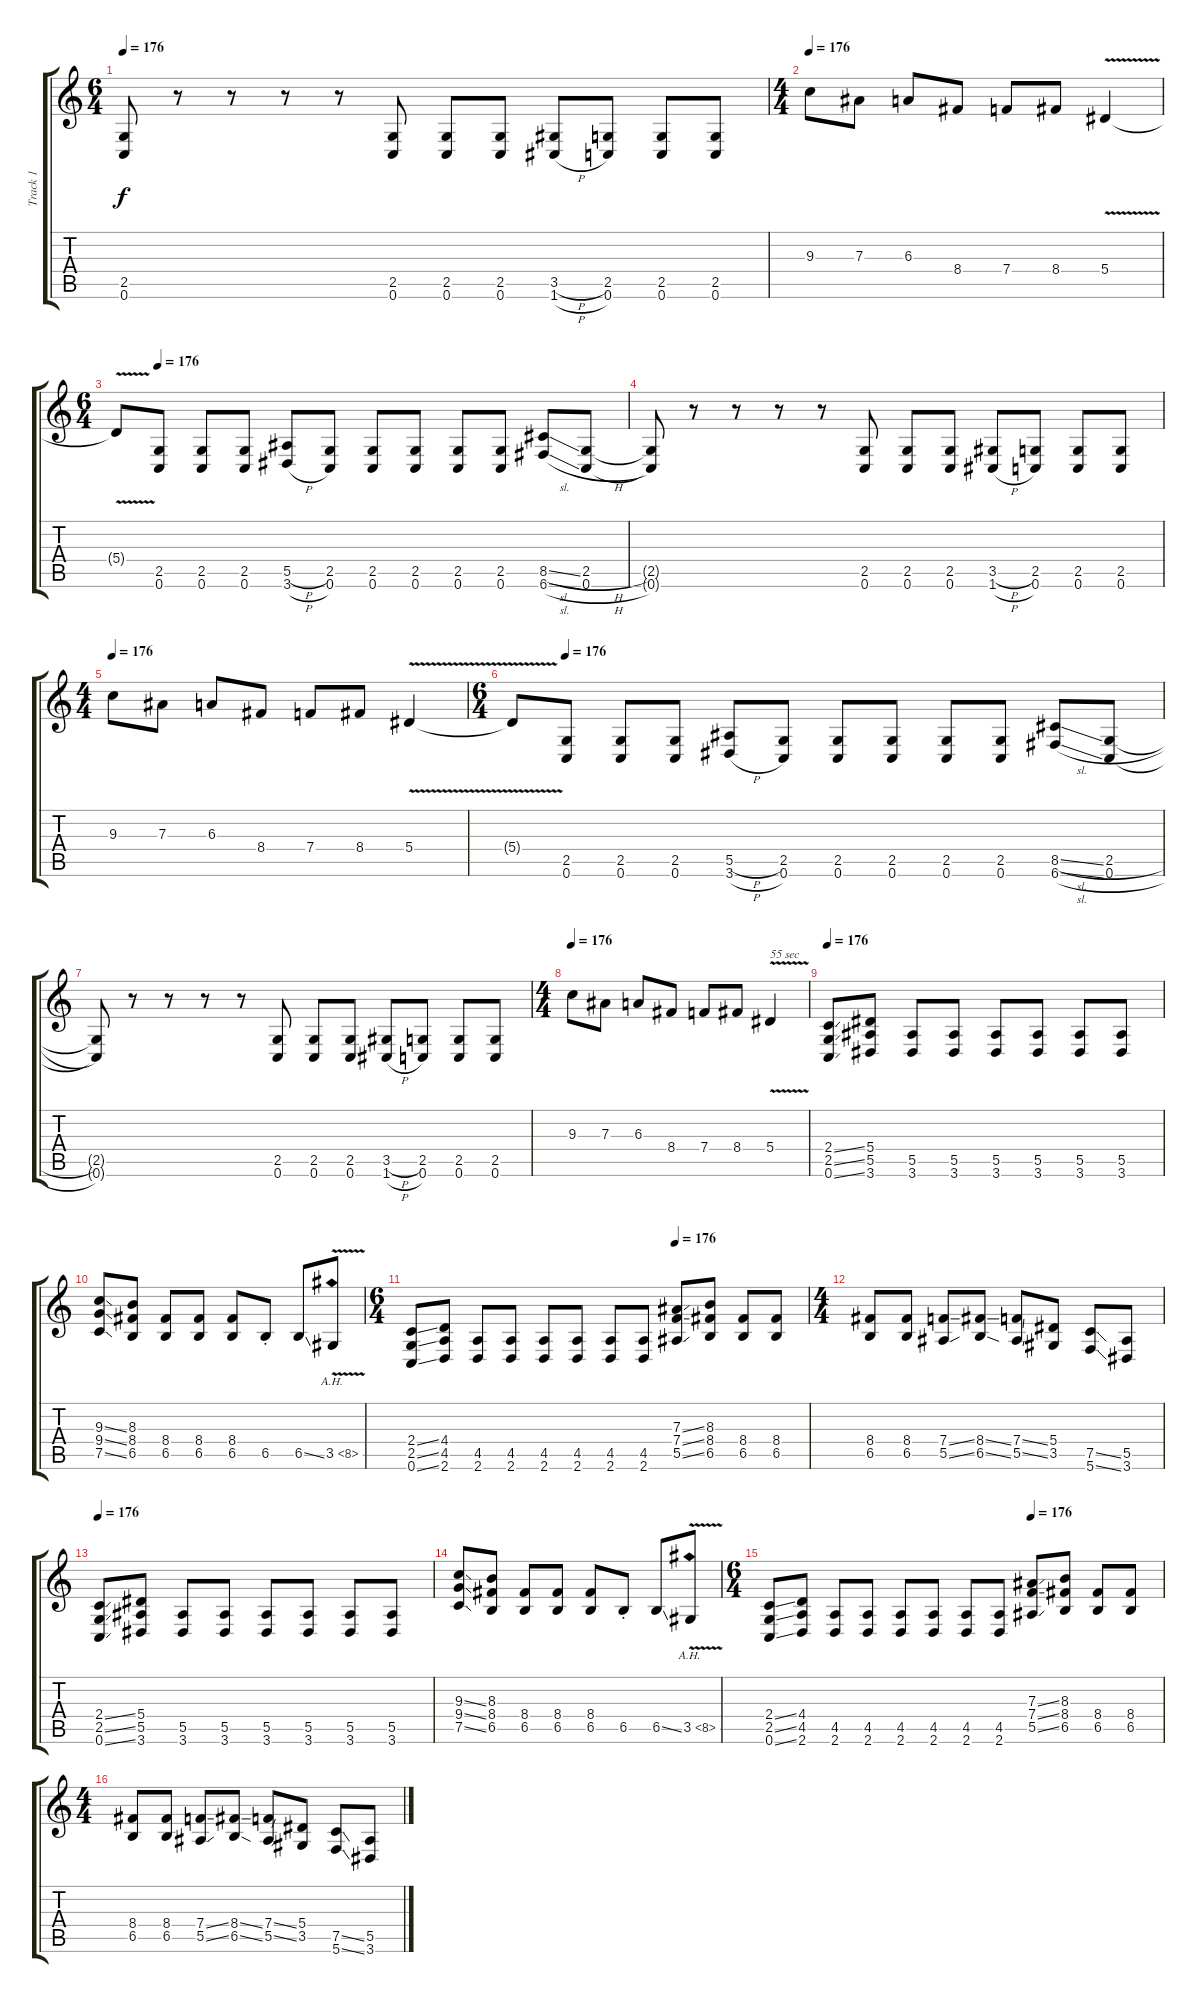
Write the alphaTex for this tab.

\track ("Track 1" "Track 1") {instrument overdrivenguitar}
\staff {score tabs}
\tuning (C4 G3 Eb3 Bb2 F2 C2) {hide}
\ts (6 4)
\tempo 176
\clef g2
\ks c
(2.5{t} 0.6{t}).8{dy f} r.8 r.8 r.8 r.8 (2.5 0.6).8 (2.5 0.6).8 (2.5 0.6).8 (3.5{h} 1.6{h}).8 (2.5 0.6).8 (2.5 0.6).8 (2.5 0.6).8 |
\ts (4 4)
\tempo 176
9.3.8 7.3.8 6.3.8 8.4.8 7.4.8 8.4.8 5.4{v}.4 |
\ts (6 4)
\tempo (176 0.08333333333333333)
5.4{t}.8 (2.5 0.6).8 (2.5 0.6).8 (2.5 0.6).8 (5.5{h} 3.6{h}).8 (2.5 0.6).8 (2.5 0.6).8 (2.5 0.6).8 (2.5 0.6).8 (2.5 0.6).8 (8.5{sl} 6.6{sl}).8 (2.5{h} 0.6{h}).8 |
(2.5{t} 0.6{t}).8 r.8 r.8 r.8 r.8 (2.5 0.6).8 (2.5 0.6).8 (2.5 0.6).8 (3.5{h} 1.6{h}).8 (2.5 0.6).8 (2.5 0.6).8 (2.5 0.6).8 |
\ts (4 4)
\tempo 176
9.3.8 7.3.8 6.3.8 8.4.8 7.4.8 8.4.8 5.4{v}.4 |
\ts (6 4)
\tempo (176 0.08333333333333333)
5.4{t}.8 (2.5 0.6).8 (2.5 0.6).8 (2.5 0.6).8 (5.5{h} 3.6{h}).8 (2.5 0.6).8 (2.5 0.6).8 (2.5 0.6).8 (2.5 0.6).8 (2.5 0.6).8 (8.5{sl} 6.6{sl}).8 (2.5{h} 0.6{h}).8 |
(2.5{t} 0.6{t}).8 r.8 r.8 r.8 r.8 (2.5 0.6).8 (2.5 0.6).8 (2.5 0.6).8 (3.5{h} 1.6{h}).8 (2.5 0.6).8 (2.5 0.6).8 (2.5 0.6).8 |
\ts (4 4)
\tempo 176
9.3.8 7.3.8 6.3.8 8.4.8 7.4.8 8.4.8 5.4{v}.4{txt "55 sec"} |
\tempo 176
(2.4{ss} 2.5{ss} 0.6{ss}).8 (5.4 5.5 3.6).8 (5.5 3.6).8 (5.5 3.6).8 (5.5 3.6).8 (5.5 3.6).8 (5.5 3.6).8 (5.5 3.6).8 |
(9.3{ss} 9.4{ss} 7.5{ss}).8 (8.3 8.4 6.5).8 (8.4 6.5).8 (8.4 6.5).8 (8.4 6.5).8 6.5{st}.8 6.5{ss}.8 3.5{ah 5 v}.8 |
\ts (6 4)
\tempo (176 0.6666666666666666)
(2.4{ss} 2.5{ss} 0.6{ss}).8 (4.4 4.5 2.6).8 (4.5 2.6).8 (4.5 2.6).8 (4.5 2.6).8 (4.5 2.6).8 (4.5 2.6).8 (4.5 2.6).8 (7.3{ss} 7.4{ss} 5.5{ss}).8 (8.3 8.4 6.5).8 (8.4 6.5).8 (8.4 6.5).8 |
\ts (4 4)
(8.4 6.5).8 (8.4 6.5).8 (7.4{ss} 5.5{ss}).8 (8.4{ss} 6.5{ss}).8 (7.4{ss} 5.5{ss}).8 (5.4 3.5).8 (7.5{ss} 5.6{ss}).8 (5.5 3.6).8 |
\tempo 176
(2.4{ss} 2.5{ss} 0.6{ss}).8 (5.4 5.5 3.6).8 (5.5 3.6).8 (5.5 3.6).8 (5.5 3.6).8 (5.5 3.6).8 (5.5 3.6).8 (5.5 3.6).8 |
(9.3{ss} 9.4{ss} 7.5{ss}).8 (8.3 8.4 6.5).8 (8.4 6.5).8 (8.4 6.5).8 (8.4 6.5).8 6.5{st}.8 6.5{ss}.8 3.5{ah 5 v}.8 |
\ts (6 4)
\tempo (176 0.6666666666666666)
(2.4{ss} 2.5{ss} 0.6{ss}).8 (4.4 4.5 2.6).8 (4.5 2.6).8 (4.5 2.6).8 (4.5 2.6).8 (4.5 2.6).8 (4.5 2.6).8 (4.5 2.6).8 (7.3{ss} 7.4{ss} 5.5{ss}).8 (8.3 8.4 6.5).8 (8.4 6.5).8 (8.4 6.5).8 |
\ts (4 4)
(8.4 6.5).8 (8.4 6.5).8 (7.4{ss} 5.5{ss}).8 (8.4{ss} 6.5{ss}).8 (7.4{ss} 5.5{ss}).8 (5.4 3.5).8 (7.5{ss} 5.6{ss}).8 (5.5 3.6).8
